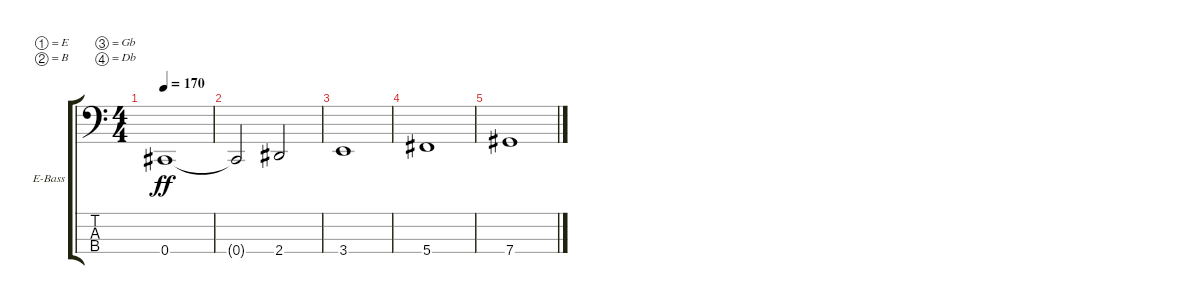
\defaultSystemsLayout 4
\bracketExtendMode groupsimilarinstruments
\firstSystemTrackNameOrientation horizontal
\otherSystemsTrackNameOrientation horizontal
\track ("Orion" "E-Bass") {instrument electricbassfinger}
\staff {score tabs}
\tuning (E2 B1 Gb1 Db1)
\ts (4 4)
\tempo 170
\clef f4
\scale
0.333333
\ks c
0.4.1{dy ff} |
\scale
0.333333 0.4{t}.2 2.4.2 |
\scale
0.333333 3.4.1 |
5.4.1 |
7.4.1
